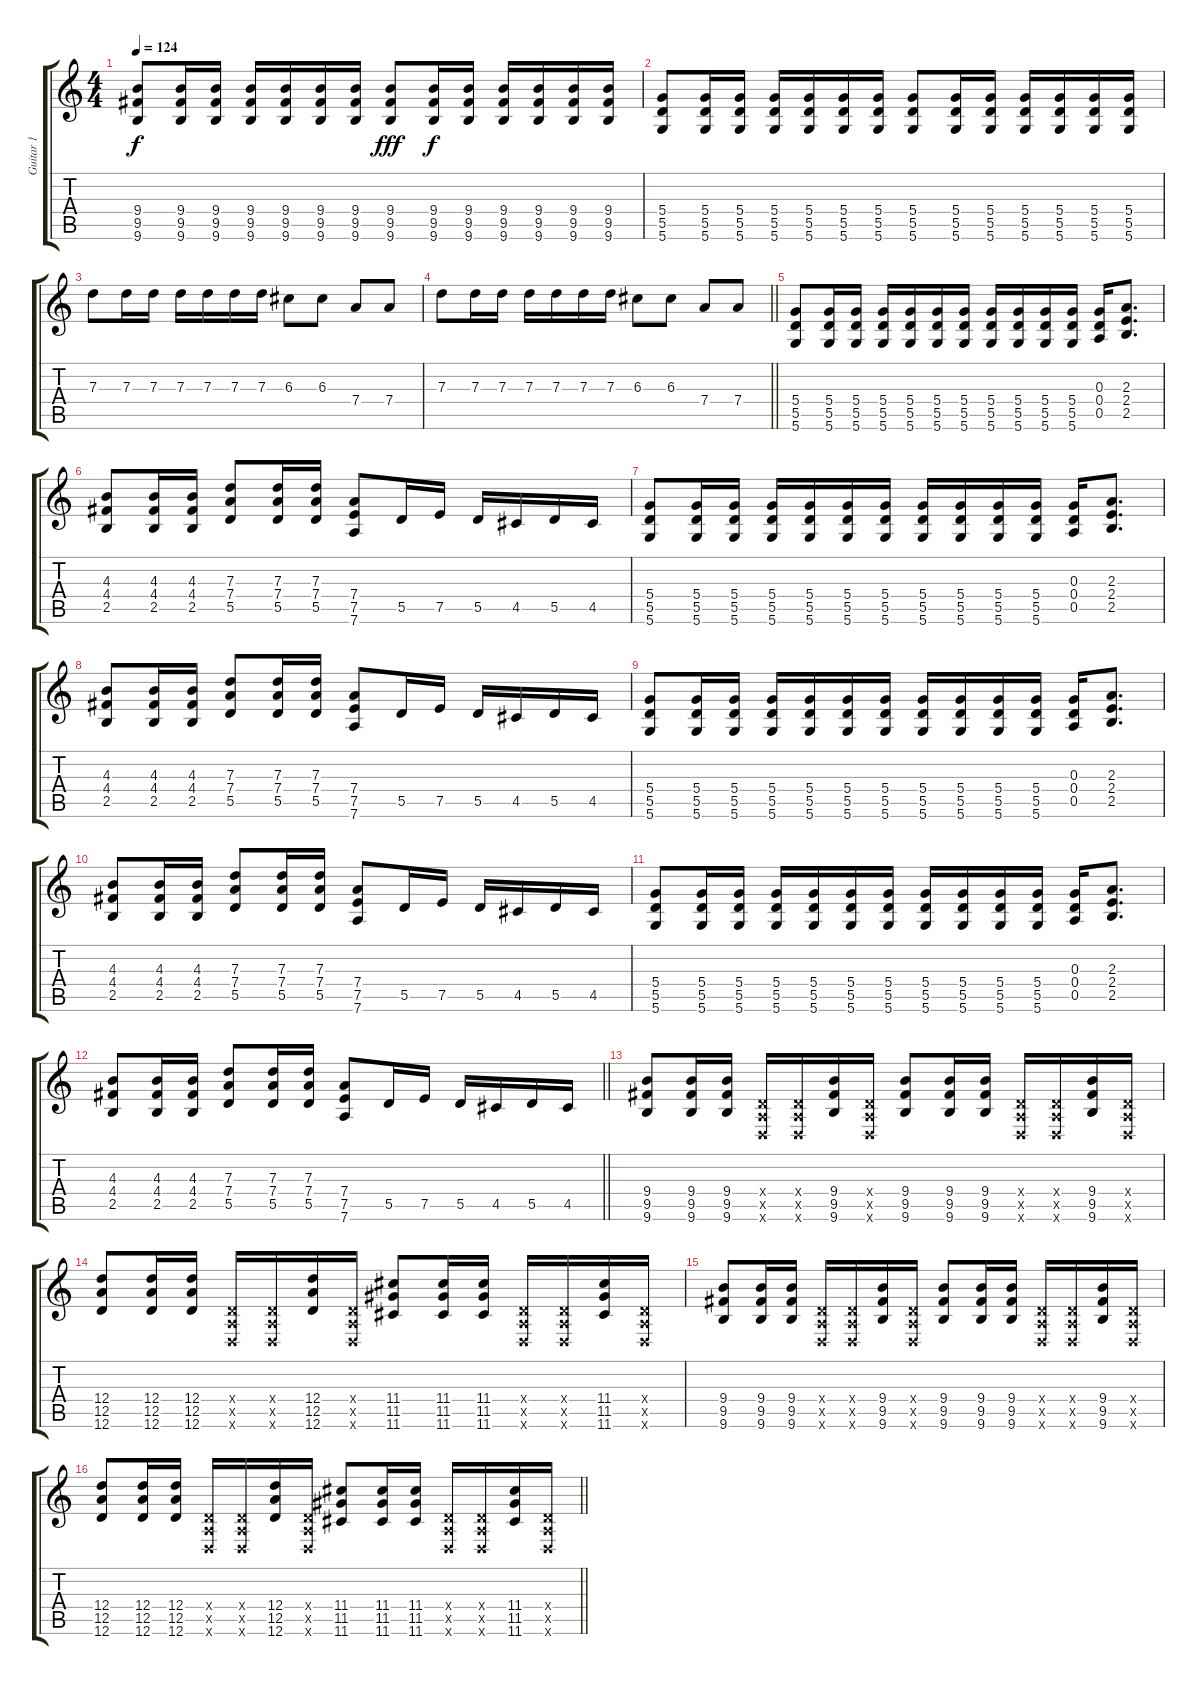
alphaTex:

\track ("Guitar 1" "Guitar 1") {instrument distortionguitar}
\staff {score tabs}
\tuning (E4 B3 G3 D3 A2 D2) {hide}
\ts (4 4)
\tempo 124
\clef g2
\ks c
(9.4 9.5 9.6).8{dy f} (9.4 9.5 9.6).16 (9.4 9.5 9.6).16 (9.4 9.5 9.6).16 (9.4 9.5 9.6).16 (9.4 9.5 9.6).16 (9.4 9.5 9.6).16 (9.4 9.5 9.6).8{dy fff} (9.4 9.5 9.6).16{dy f} (9.4 9.5 9.6).16 (9.4 9.5 9.6).16 (9.4 9.5 9.6).16 (9.4 9.5 9.6).16 (9.4 9.5 9.6).16 |
(5.4 5.5 5.6).8 (5.4 5.5 5.6).16 (5.4 5.5 5.6).16 (5.4 5.5 5.6).16 (5.4 5.5 5.6).16 (5.4 5.5 5.6).16 (5.4 5.5 5.6).16 (5.4 5.5 5.6).8 (5.4 5.5 5.6).16 (5.4 5.5 5.6).16 (5.4 5.5 5.6).16 (5.4 5.5 5.6).16 (5.4 5.5 5.6).16 (5.4 5.5 5.6).16 |
7.3.8 7.3.16 7.3.16 7.3.16 7.3.16 7.3.16 7.3.16 6.3.8 6.3.8 7.4.8 7.4.8 |
\barLineRight lightlight
7.3.8 7.3.16 7.3.16 7.3.16 7.3.16 7.3.16 7.3.16 6.3.8 6.3.8 7.4.8 7.4.8 |
\section ("" "")
(5.4 5.5 5.6).8 (5.4 5.5 5.6).16 (5.4 5.5 5.6).16 (5.4 5.5 5.6).16 (5.4 5.5 5.6).16 (5.4 5.5 5.6).16 (5.4 5.5 5.6).16 (5.4 5.5 5.6).16 (5.4 5.5 5.6).16 (5.4 5.5 5.6).16 (5.4 5.5 5.6).16 (0.3 0.4 0.5).16 (2.3 2.4 2.5).8{d} |
(4.3 4.4 2.5).8 (4.3 4.4 2.5).16 (4.3 4.4 2.5).16 (7.3 7.4 5.5).8 (7.3 7.4 5.5).16 (7.3 7.4 5.5).16 (7.4 7.5 7.6).8 5.5.16 7.5.16 5.5.16 4.5.16 5.5.16 4.5.16 |
(5.4 5.5 5.6).8 (5.4 5.5 5.6).16 (5.4 5.5 5.6).16 (5.4 5.5 5.6).16 (5.4 5.5 5.6).16 (5.4 5.5 5.6).16 (5.4 5.5 5.6).16 (5.4 5.5 5.6).16 (5.4 5.5 5.6).16 (5.4 5.5 5.6).16 (5.4 5.5 5.6).16 (0.3 0.4 0.5).16 (2.3 2.4 2.5).8{d} |
(4.3 4.4 2.5).8 (4.3 4.4 2.5).16 (4.3 4.4 2.5).16 (7.3 7.4 5.5).8 (7.3 7.4 5.5).16 (7.3 7.4 5.5).16 (7.4 7.5 7.6).8 5.5.16 7.5.16 5.5.16 4.5.16 5.5.16 4.5.16 |
(5.4 5.5 5.6).8 (5.4 5.5 5.6).16 (5.4 5.5 5.6).16 (5.4 5.5 5.6).16 (5.4 5.5 5.6).16 (5.4 5.5 5.6).16 (5.4 5.5 5.6).16 (5.4 5.5 5.6).16 (5.4 5.5 5.6).16 (5.4 5.5 5.6).16 (5.4 5.5 5.6).16 (0.3 0.4 0.5).16 (2.3 2.4 2.5).8{d} |
(4.3 4.4 2.5).8 (4.3 4.4 2.5).16 (4.3 4.4 2.5).16 (7.3 7.4 5.5).8 (7.3 7.4 5.5).16 (7.3 7.4 5.5).16 (7.4 7.5 7.6).8 5.5.16 7.5.16 5.5.16 4.5.16 5.5.16 4.5.16 |
(5.4 5.5 5.6).8 (5.4 5.5 5.6).16 (5.4 5.5 5.6).16 (5.4 5.5 5.6).16 (5.4 5.5 5.6).16 (5.4 5.5 5.6).16 (5.4 5.5 5.6).16 (5.4 5.5 5.6).16 (5.4 5.5 5.6).16 (5.4 5.5 5.6).16 (5.4 5.5 5.6).16 (0.3 0.4 0.5).16 (2.3 2.4 2.5).8{d} |
\barLineRight lightlight
(4.3 4.4 2.5).8 (4.3 4.4 2.5).16 (4.3 4.4 2.5).16 (7.3 7.4 5.5).8 (7.3 7.4 5.5).16 (7.3 7.4 5.5).16 (7.4 7.5 7.6).8 5.5.16 7.5.16 5.5.16 4.5.16 5.5.16 4.5.16 |
\section ("" "")
(9.4 9.5 9.6).8{volume 8} (9.4 9.5 9.6).16 (9.4 9.5 9.6).16 (0.4{x} 0.5{x} 0.6{x}).16 (0.4{x} 0.5{x} 0.6{x}).16 (9.4 9.5 9.6).16 (0.4{x} 0.5{x} 0.6{x}).16 (9.4 9.5 9.6).8 (9.4 9.5 9.6).16 (9.4 9.5 9.6).16 (0.4{x} 0.5{x} 0.6{x}).16 (0.4{x} 0.5{x} 0.6{x}).16 (9.4 9.5 9.6).16 (0.4{x} 0.5{x} 0.6{x}).16 |
(12.4 12.5 12.6).8 (12.4 12.5 12.6).16 (12.4 12.5 12.6).16 (0.4{x} 0.5{x} 0.6{x}).16 (0.4{x} 0.5{x} 0.6{x}).16 (12.4 12.5 12.6).16 (0.4{x} 0.5{x} 0.6{x}).16 (11.4 11.5 11.6).8 (11.4 11.5 11.6).16 (11.4 11.5 11.6).16 (0.4{x} 0.5{x} 0.6{x}).16 (0.4{x} 0.5{x} 0.6{x}).16 (11.4 11.5 11.6).16 (0.4{x} 0.5{x} 0.6{x}).16 |
(9.4 9.5 9.6).8 (9.4 9.5 9.6).16 (9.4 9.5 9.6).16 (0.4{x} 0.5{x} 0.6{x}).16 (0.4{x} 0.5{x} 0.6{x}).16 (9.4 9.5 9.6).16 (0.4{x} 0.5{x} 0.6{x}).16 (9.4 9.5 9.6).8 (9.4 9.5 9.6).16 (9.4 9.5 9.6).16 (0.4{x} 0.5{x} 0.6{x}).16 (0.4{x} 0.5{x} 0.6{x}).16 (9.4 9.5 9.6).16 (0.4{x} 0.5{x} 0.6{x}).16 |
\barLineRight lightlight
(12.4 12.5 12.6).8 (12.4 12.5 12.6).16 (12.4 12.5 12.6).16 (0.4{x} 0.5{x} 0.6{x}).16 (0.4{x} 0.5{x} 0.6{x}).16 (12.4 12.5 12.6).16 (0.4{x} 0.5{x} 0.6{x}).16 (11.4 11.5 11.6).8 (11.4 11.5 11.6).16 (11.4 11.5 11.6).16 (0.4{x} 0.5{x} 0.6{x}).16 (0.4{x} 0.5{x} 0.6{x}).16 (11.4 11.5 11.6).16 (0.4{x} 0.5{x} 0.6{x}).16
